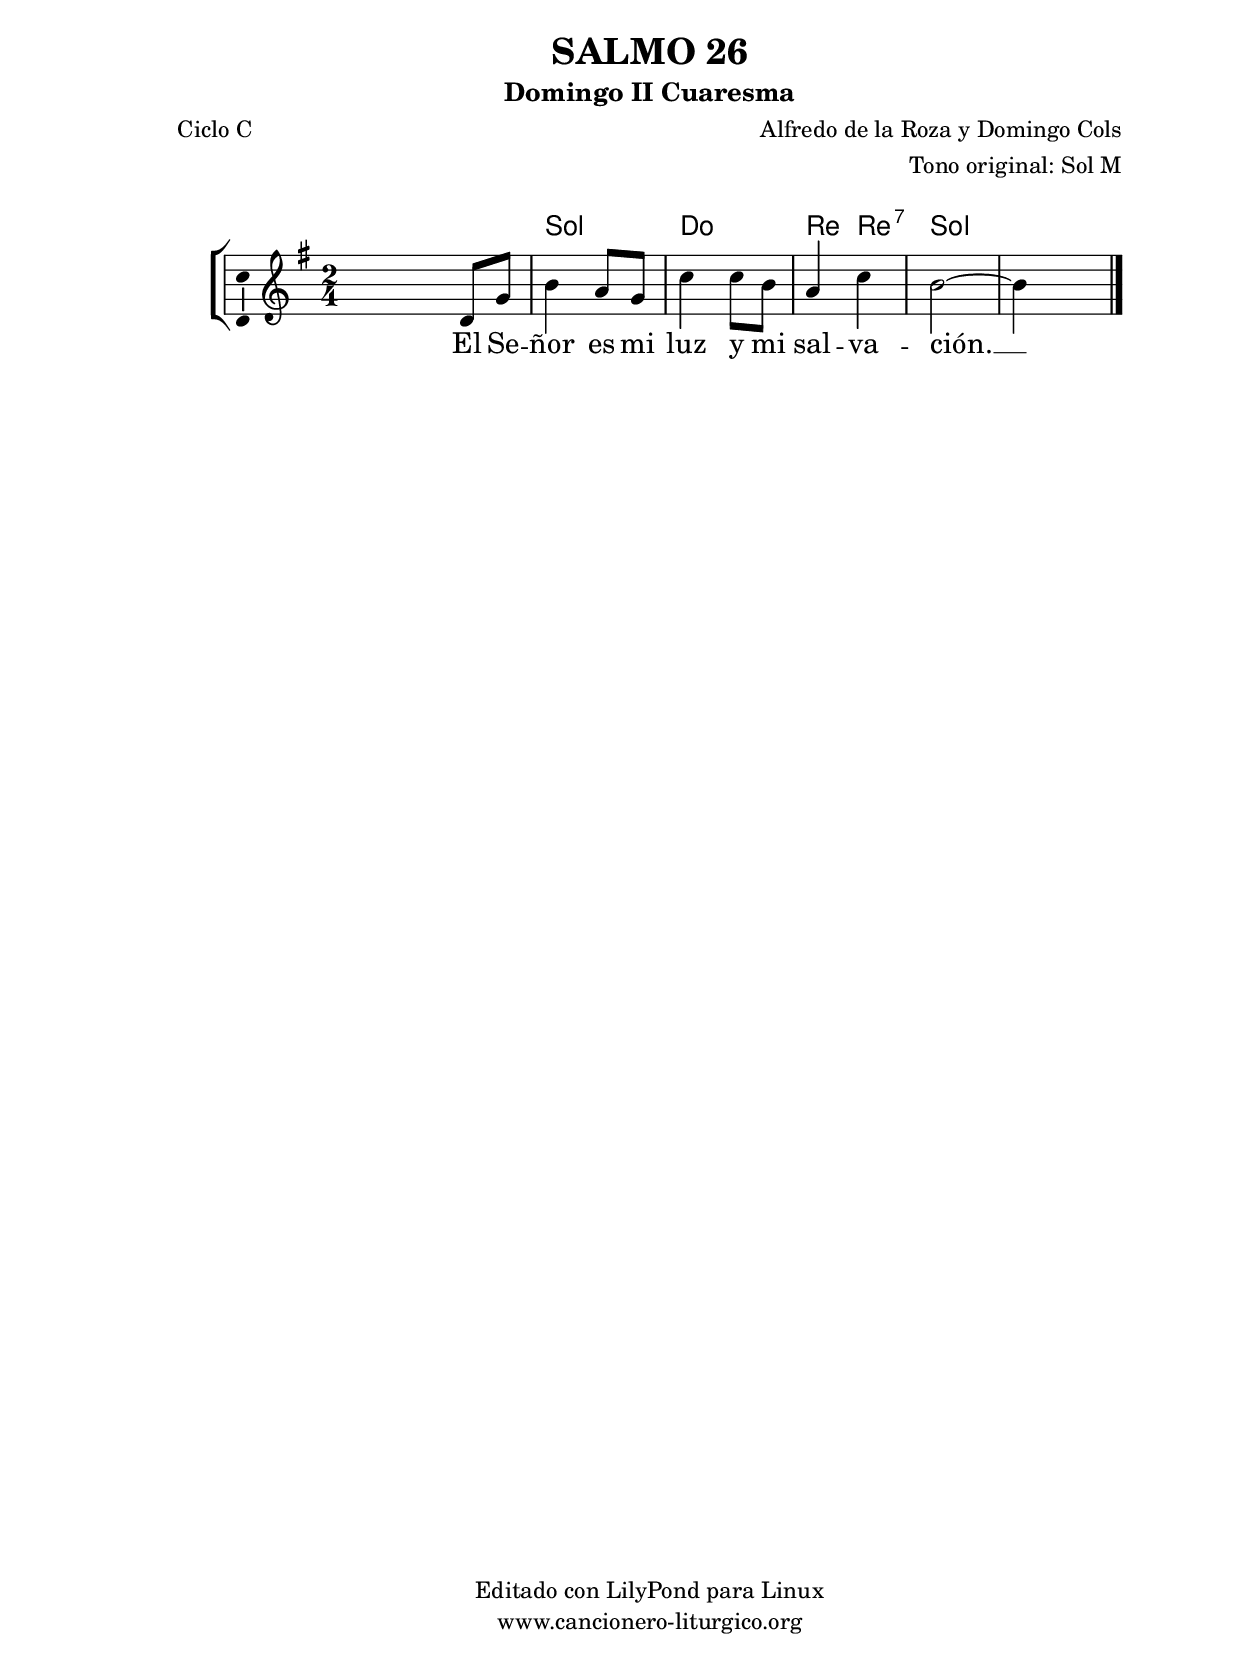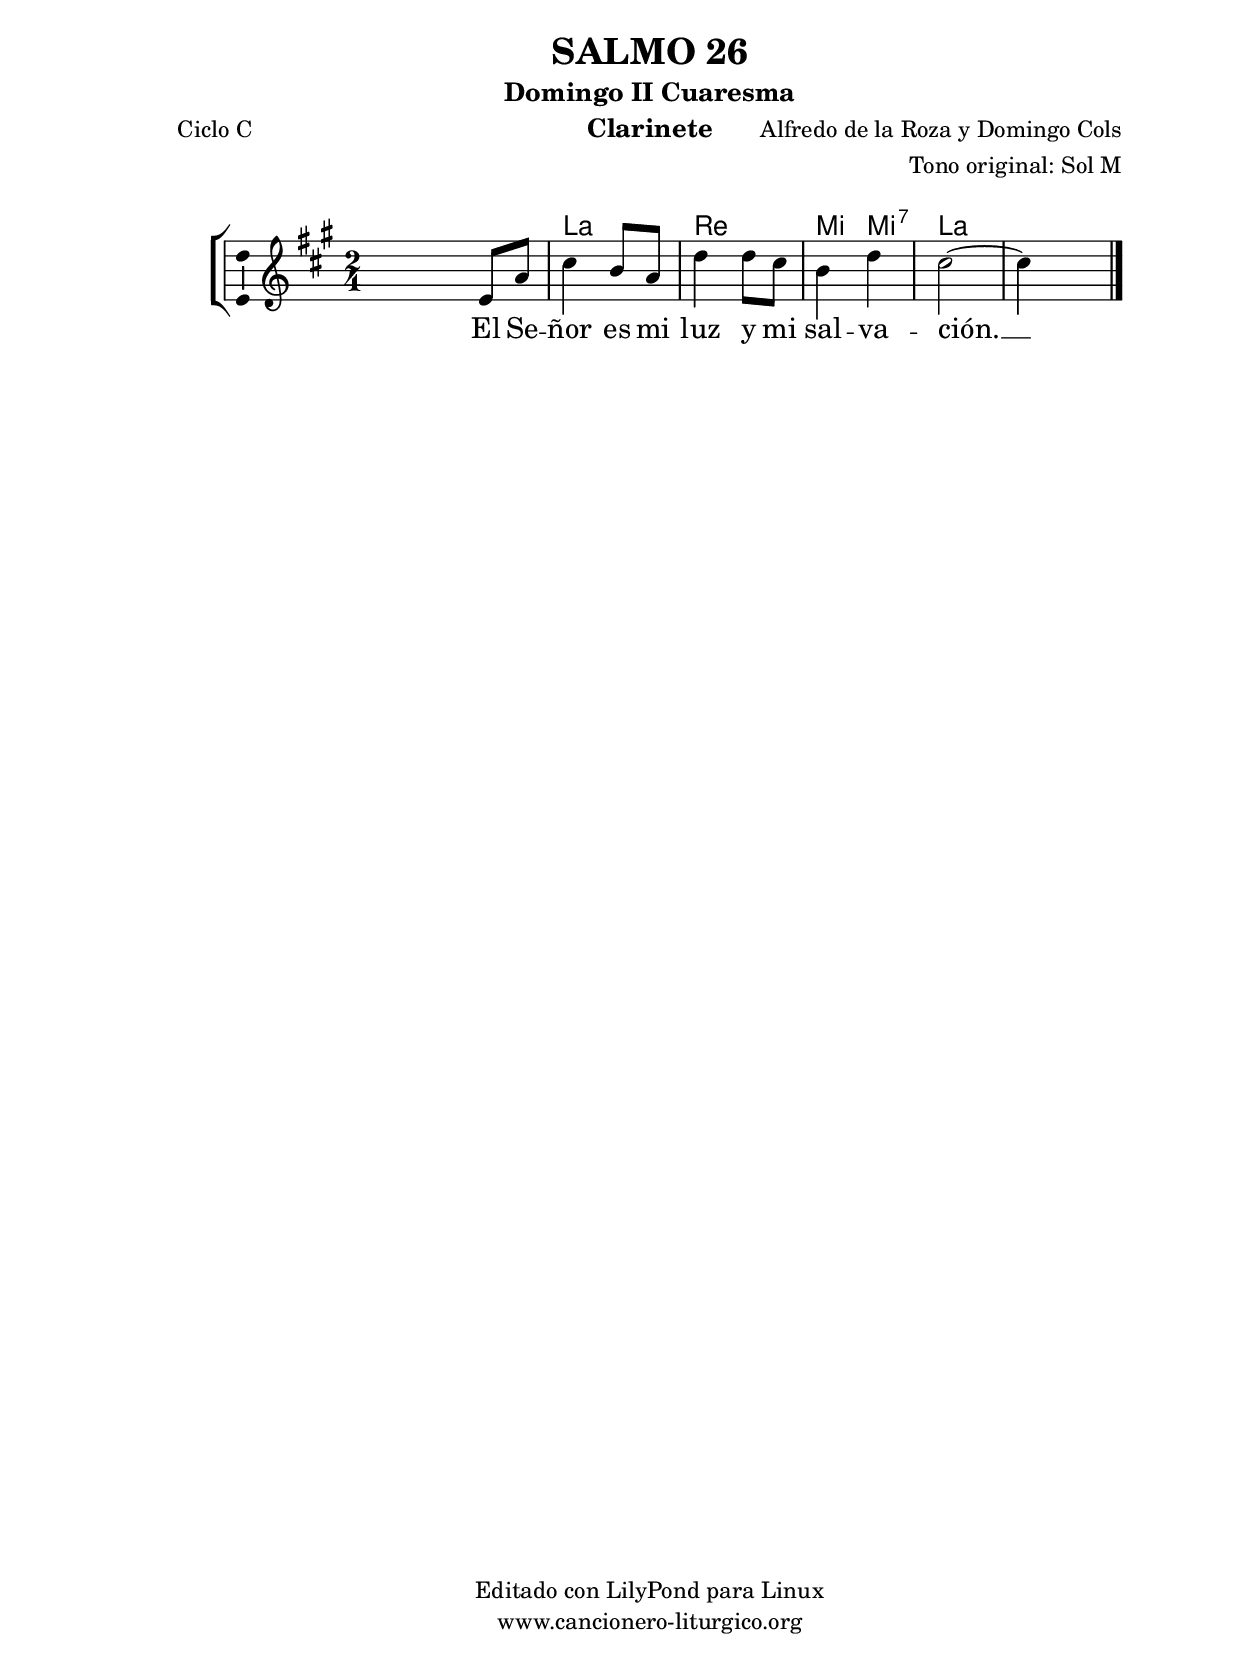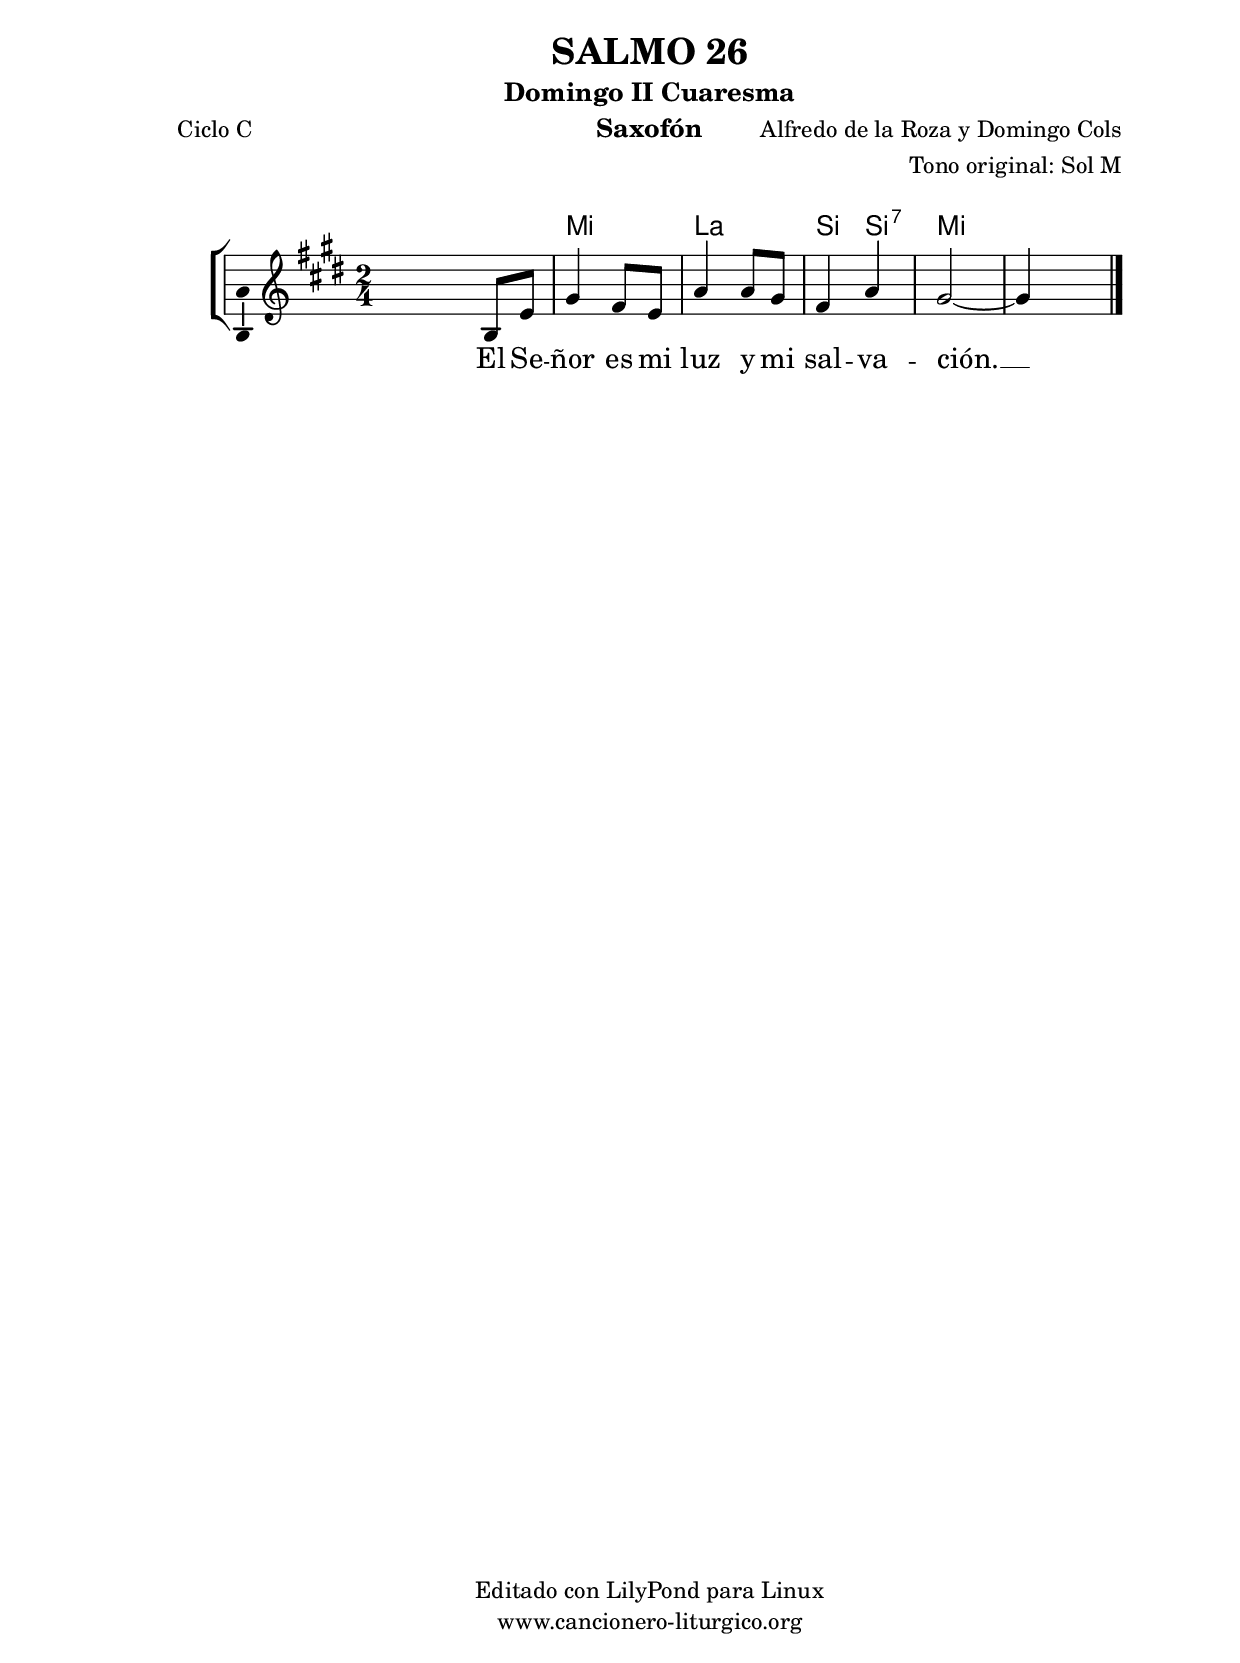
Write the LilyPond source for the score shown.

%
%para convertir .midi en .wav:
%timidity filename.midi -Ow -o finename.wav
%
%
%Para convertir de .wav a .mp3:
%lame -h -m j filename.wav
%
%
%para escuchar el midi:
%timidity nombrefichero.midi
%


%versión de lilypond para la que se ha escrito esta partitura:
\version "2.16.0"

	%Tamaño papel
	#(set-default-paper-size "a4")
	%Tamaño partitura
	#(set-global-staff-size 20)
	%No responde al pulsar sobre una nota
	#(ly:set-option 'point-and-click #f)

%parámetros del encabezamiento:
\header {
	title = "SALMO 26"
	subtitle = "Domingo II Cuaresma"
	composer = "Alfredo de la Roza y Domingo Cols"
	poet = "Ciclo C"
	meter = ""
	arranger = "Tono original: Sol M"
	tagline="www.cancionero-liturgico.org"
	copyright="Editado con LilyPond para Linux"
	tiempo = "Cuaresma"
	usos = "Salmo"
	letra = "El Señor es mi luz y mi salvación."
	}

%parámetros asociados al papel:
\paper  {
	oddHeaderMarkup = \markup {\fill-line { \on-the-fly #not-first-page \fromproperty #'header:title \on-the-fly #not-first-page \fromproperty #'header:composer }}
	evenHeaderMarkup = \markup {\fill-line { \fromproperty #'header:composer \fromproperty #'header:title }}
	#(set-paper-size "a4")
	print-page-number = ##f
	first-page-number = 1
	print-first-page-number = ##f
%	head-separation = 3.0 \cm
	top-margin = 2.0 \cm
	bottom-margin = 0.5\cm
%%%	bottom-margin = -1.0\cm
	left-margin = 3.0 \cm
	line-width = 16.0 \cm 
	indent = 8\mm
	interscoreline = 2.\mm
	between-system-space = 15\mm
%	para que las partituras no llenen la hoja:
	ragged-bottom = ##t
%	idem para la última hoja:
	ragged-last-bottom = ##f
%	para que las partituras llenen el ancho del papel:
	ragged-last = ##f
	after-title-space = 2.5 \cm
%page-count=1
%system-count=8

	%Flexible Vertical Spacing
%	markup-markup-spacing =
%	#'((basic-distance . 15) (minimum-distance . 15) (padding . 3))
	markup-system-spacing =
	#'((basic-distance . 15) (minimum-distance . 15) (padding . 3))
	system-system-spacing =
	#'((basic-distance . 15) (minimum-distance . 15) (padding . 3))
	score-system-spacing =
	#'((basic-distance . 15) (minimum-distance . 15) (padding . 5))
%	top-system-spacing = % header
%	#'((basic-distance . 8) (minimum-distance . 0) (padding . 3))
%	top-markup-spacing =
%	#'((basic-distance . 20) (minimum-distance . 20) (padding . 3))
	last-bottom-spacing = % footer
	#'((basic-distance . 5) (minimum-distance . 5) (padding . 3))
%	score-markup-spacing =
%	#'((basic-distance . 16) (minimum-distance . 13) (padding . 3))

	}


%parámetros que afectan a toda la partitura:
global =  {
	%clave de sol (G):
	\clef G
	%armadura:
%	\transpose a c'
	\key g \major
	\tempo 4=69
	\set Score.tempoHideNote = ##t
	}


acordes = {
	\italianChords
	\chordmode {
%	\transpose a c'
{
s2
g2 c d4 d:7 g2 s
	}
	}
}


melodia = 
%	\transpose a c'
{
	\relative c'{
	\time 2/4

s4 d8 g
b4 a8 g
c4 c8 b
a4 c
b2~
b4 s4

	\bar "|."
	}
	}

texto = \lyricmode {
El Se -- ñor es mi luz y mi sal -- va -- ción. __
	}


acordesStaff = \context ChordNames = acordesStaff <<
	\set chordChanges = ##t
	\acordes
	>>


vozStaff = \context Voice = vozStaff
\with {\consists "Ambitus_engraver"}
<<
%	\set Staff.instrumentName = ""
%	\set Staff.shortInstrumentName = ""
%	\set Staff.midiInstrument = #"clarinet"
%	\set Staff.midiInstrument = #"cello"
%	\set Staff.midiInstrument = #"flute"
	\set Staff.midiInstrument = #"electric guitar (jazz)"
%	\set Staff.midiInstrument = #"english horn"
%	\set Staff.midiInstrument = #"violin"
%	\set Staff.midiInstrument = #"glockenspiel"
	\set Staff.midiMinimumVolume = #0.7
	\set Staff.midiMaximumVolume = #0.9
	\global
	\melodia
	>>


textoStaff = \context Lyrics = textoStaff <<
	\lyricsto vozStaff \texto
	>>

\book {
	\score {
		\context ChoirStaff {
			\override StaffGroup.SystemStartBracket #'collapse-height = #1
			\override Score.SystemStartBar #'collapse-height = #1
			<<
			\acordesStaff
			\vozStaff
			\textoStaff
			>>
			}
		\layout {
	    		\context {
				\Lyrics
				\override LyricText #'font-size = #2
				}
	   		 \context {
				\Score
				%fontSize = #3
				\override StaffSymbol #'staff-space = #(magstep +3)
				%\override Beam #'thickness = #0.55
				%\override SpacingSpanner #'spacing-increment = #1.0
				%\override Slur #'height-limit = #1.5
				}
			}
		}
	\score {
		\unfoldRepeats
		\context ChoirStaff {
			<<
			\acordesStaff
			\vozStaff
			>>
			}
		\midi {
	  		\context {
	  			\Score
				tempoWholesPerMinute = #(ly:make-moment 70 4)
				}
			}
		}
	}

%Partitura para clarinete
#(define output-suffix "C")
\book {
	\header{
		instrument = "Clarinete"
		}
	\score {
		\context ChoirStaff {
			\override StaffGroup.SystemStartBracket #'collapse-height = #1
			\override Score.SystemStartBar #'collapse-height = #1
\transpose c d
			<<
			\acordesStaff
			\vozStaff
			\textoStaff
			>>
			}
		\layout {
	    		\context {
				\Lyrics
				\override LyricText #'font-size = #2
				}
	   		 \context {
				\Score
				\override StaffSymbol #'staff-space = #(magstep +3)
				}
			}
		}
	}

%Partitura para saxofón
#(define output-suffix "S")
\book {
	\header{
		instrument = "Saxofón"
		}
	\score {
		\context ChoirStaff {
			\override StaffGroup.SystemStartBracket #'collapse-height = #1
			\override Score.SystemStartBar #'collapse-height = #1
\transpose c a,
			<<
			\acordesStaff
			\vozStaff
			\textoStaff
			>>
			}
		\layout {
	    		\context {
				\Lyrics
				\override LyricText #'font-size = #2
				}
	   		 \context {
				\Score
				\override StaffSymbol #'staff-space = #(magstep +3)
				}
			}
		}
	}

